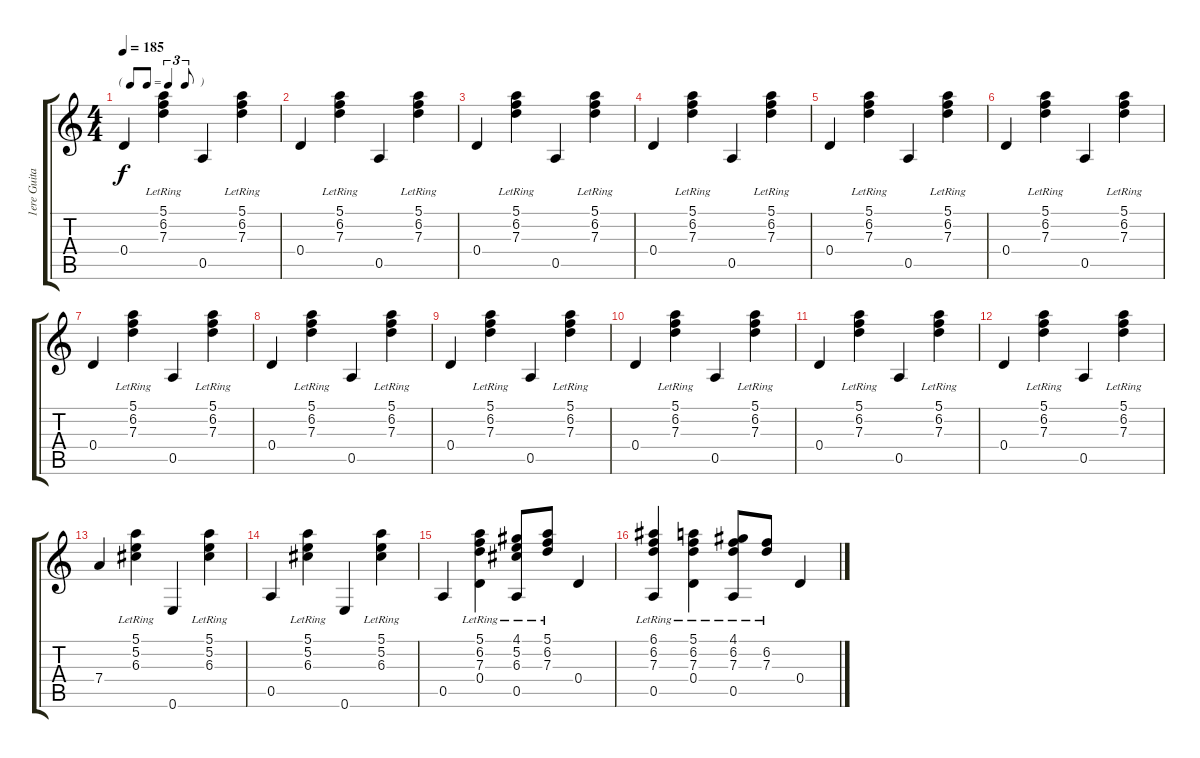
\track ("1ere Guitare" "1ere Guita") {instrument acousticguitarnylon}
\staff {score tabs}
\tuning (E4 B3 G3 D3 A2 E2) {hide}
\ts (4 4)
\tf triplet8th
\tempo 185
\clef g2
\ks c
0.4.4{dy f instrument acousticguitarnylon} (5.1{lr} 6.2{lr} 7.3{lr}).4 0.5.4 (5.1{lr} 6.2{lr} 7.3{lr}).4 |
0.4.4 (5.1{lr} 6.2{lr} 7.3{lr}).4 0.5.4 (5.1{lr} 6.2{lr} 7.3{lr}).4 |
0.4.4 (5.1{lr} 6.2{lr} 7.3{lr}).4 0.5.4 (5.1{lr} 6.2{lr} 7.3{lr}).4 |
0.4.4 (5.1{lr} 6.2{lr} 7.3{lr}).4 0.5.4 (5.1{lr} 6.2{lr} 7.3{lr}).4 |
0.4.4 (5.1{lr} 6.2{lr} 7.3{lr}).4 0.5.4 (5.1{lr} 6.2{lr} 7.3{lr}).4 |
0.4.4 (5.1{lr} 6.2{lr} 7.3{lr}).4 0.5.4 (5.1{lr} 6.2{lr} 7.3{lr}).4 |
0.4.4 (5.1{lr} 6.2{lr} 7.3{lr}).4 0.5.4 (5.1{lr} 6.2{lr} 7.3{lr}).4 |
0.4.4 (5.1{lr} 6.2{lr} 7.3{lr}).4 0.5.4 (5.1{lr} 6.2{lr} 7.3{lr}).4 |
0.4.4 (5.1{lr} 6.2{lr} 7.3{lr}).4 0.5.4 (5.1{lr} 6.2{lr} 7.3{lr}).4 |
0.4.4 (5.1{lr} 6.2{lr} 7.3{lr}).4 0.5.4 (5.1{lr} 6.2{lr} 7.3{lr}).4 |
0.4.4 (5.1{lr} 6.2{lr} 7.3{lr}).4 0.5.4 (5.1{lr} 6.2{lr} 7.3{lr}).4 |
0.4.4 (5.1{lr} 6.2{lr} 7.3{lr}).4 0.5.4 (5.1{lr} 6.2{lr} 7.3{lr}).4 |
7.4.4 (5.1{lr} 5.2{lr} 6.3{lr}).4 0.6.4 (5.1{lr} 5.2{lr} 6.3{lr}).4 |
0.5.4 (5.1{lr} 5.2{lr} 6.3{lr}).4 0.6.4 (5.1{lr} 5.2{lr} 6.3{lr}).4 |
0.5.4 (5.1{lr} 6.2{lr} 7.3{lr} 0.4).4 (4.1{lr} 5.2{lr} 6.3{lr} 0.5).8 (5.1{lr} 6.2{lr} 7.3{lr}).8 0.4.4 |
(6.1{lr} 6.2{lr} 7.3{lr} 0.5).4 (5.1{lr} 6.2{lr} 7.3{lr} 0.4).4 (4.1{lr} 6.2{lr} 7.3{lr} 0.5).8 (6.2{lr} 7.3{lr}).8 0.4.4
